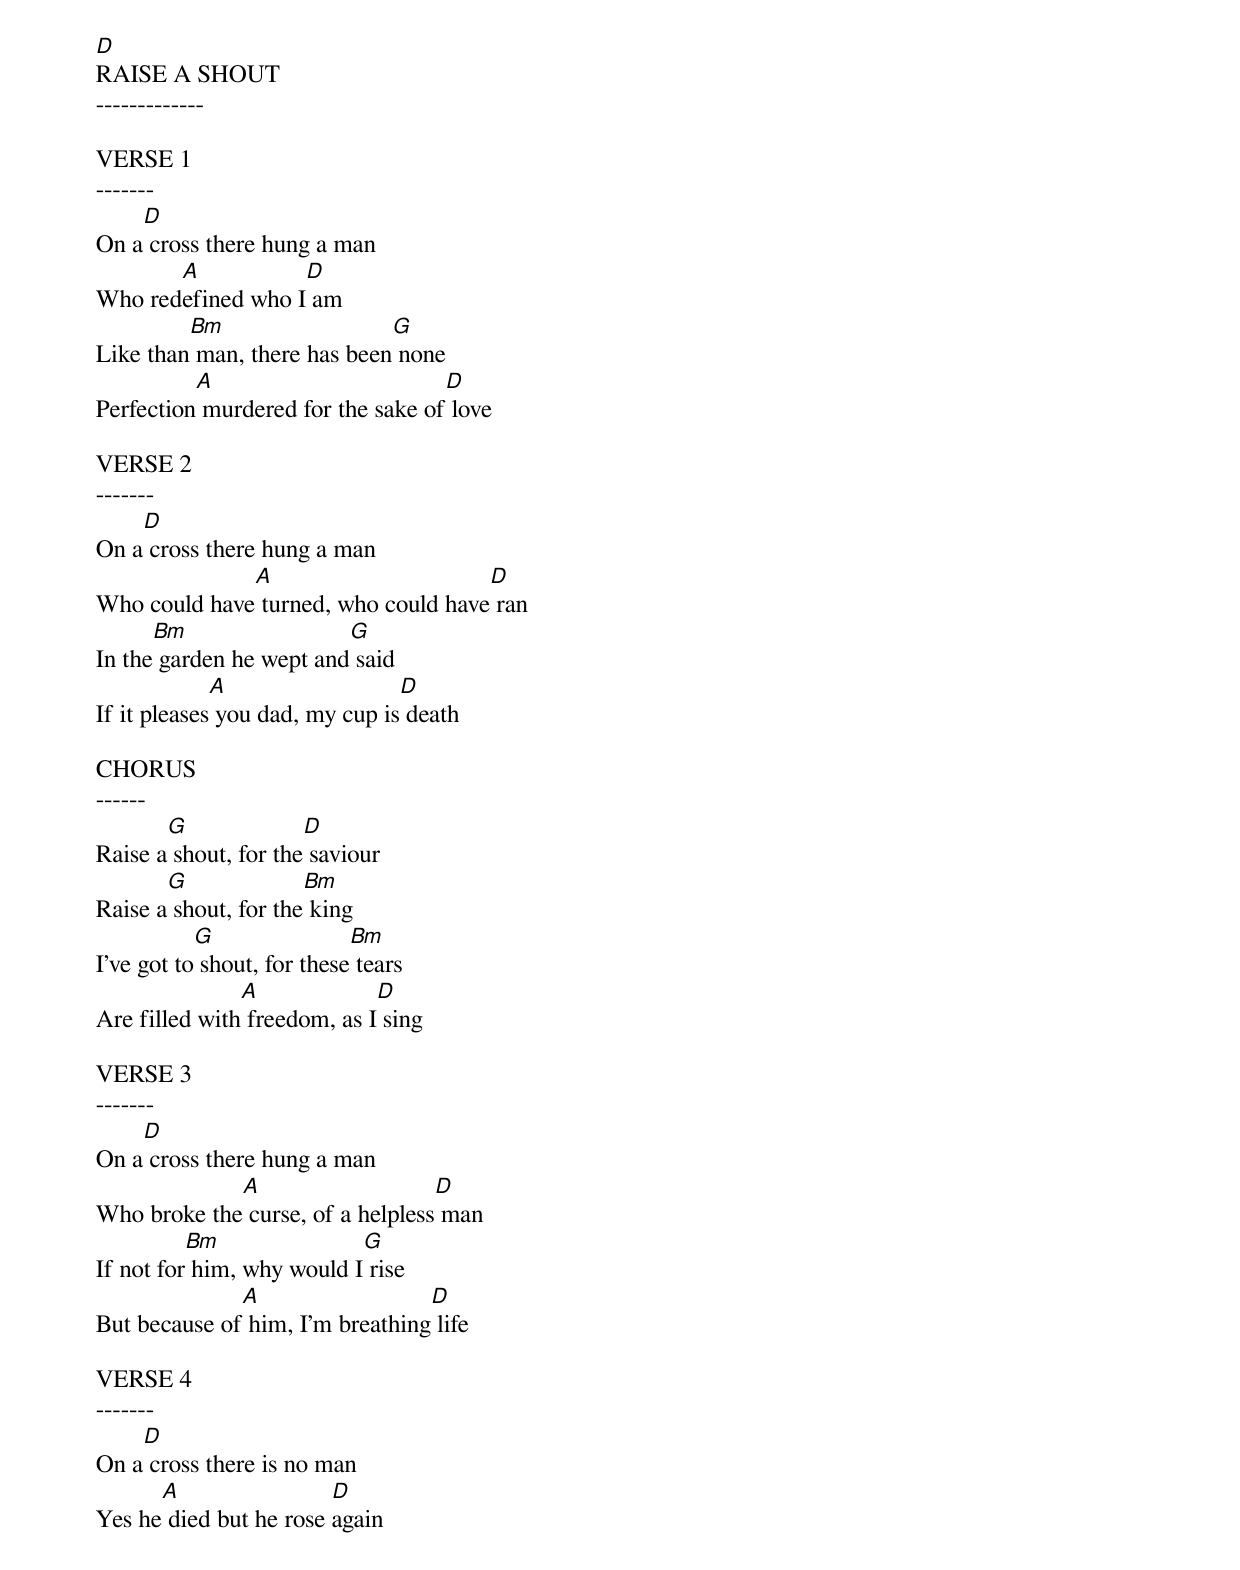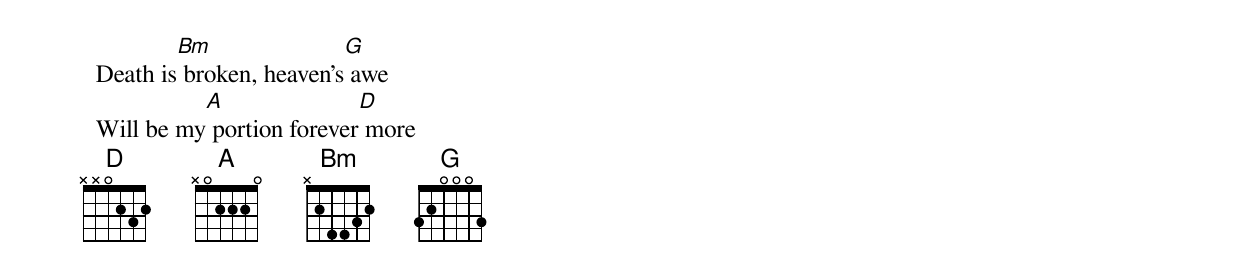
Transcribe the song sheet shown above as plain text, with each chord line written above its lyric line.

  D
  RAISE A SHOUT
  -------------

  VERSE 1
  -------
      D
  On a cross there hung a man
         A           D
  Who redefined who I am
           Bm                  G
  Like than man, there has been none
            A                        D
  Perfection murdered for the sake of love

  VERSE 2
  -------
      D
  On a cross there hung a man
                A                      D
  Who could have turned, who could have ran
        Bm                 G
  In the garden he wept and said
               A                  D
  If it pleases you dad, my cup is death

  CHORUS
  ------
         G              D
  Raise a shout, for the saviour
         G              Bm
  Raise a shout, for the king
             G                Bm
  I've got to shout, for these tears
                 A             D
  Are filled with freedom, as I sing

  VERSE 3
  -------
      D
  On a cross there hung a man
               A                    D
  Who broke the curse, of a helpless man
            Bm               G
  If not for him, why would I rise
                A                  D
  But because of him, I'm breathing life

  VERSE 4
  -------
      D
  On a cross there is no man
        A                 D
  Yes he died but he rose again
          Bm               G
  Death is broken, heaven's awe
            A               D
  Will be my portion forever more
